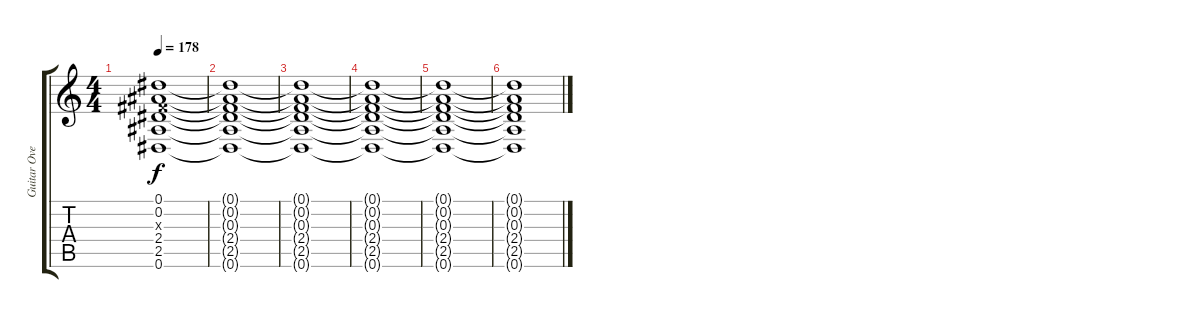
\track ("Guitar Overdub" "Guitar Ove") {instrument distortionguitar}
\staff {score tabs}
\tuning (Eb4 Bb3 Gb3 Db3 Ab2 Eb2) {hide}
\ts (4 4)
\tempo 178
\clef g2
\ks c
(0.1 0.2 0.3{x} 2.4 2.5 0.6).1{dy f volume 5} |
(0.1{t} 0.2{t} 0.3{t} 2.4{t} 2.5{t} 0.6{t}).1 |
(0.1{t} 0.2{t} 0.3{t} 2.4{t} 2.5{t} 0.6{t}).1 |
(0.1{t} 0.2{t} 0.3{t} 2.4{t} 2.5{t} 0.6{t}).1 |
(0.1{t} 0.2{t} 0.3{t} 2.4{t} 2.5{t} 0.6{t}).1{volume 0} |
(0.1{t} 0.2{t} 0.3{t} 2.4{t} 2.5{t} 0.6{t}).1
